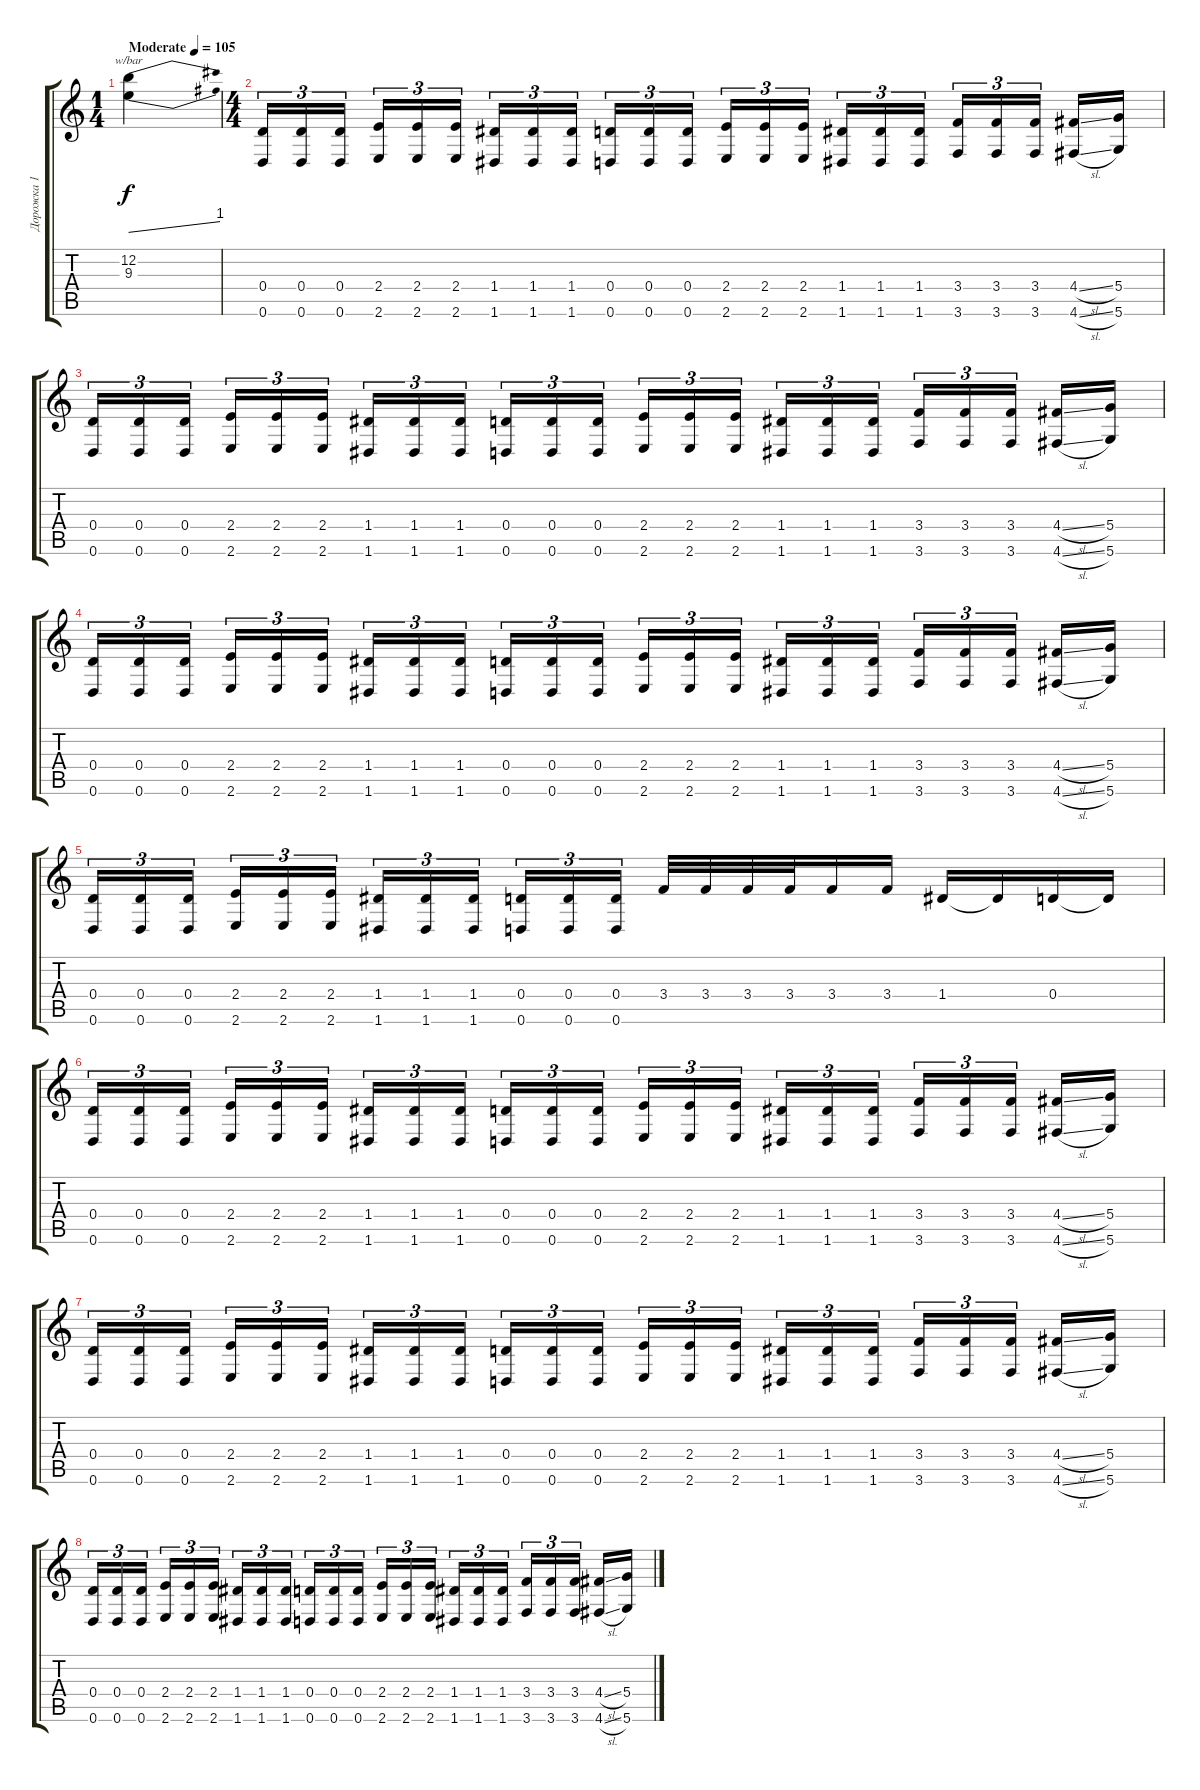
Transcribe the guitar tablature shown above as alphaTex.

\track ("Дорожка 1" "Дорожка 1") {instrument overdrivenguitar}
\staff {score tabs}
\tuning (E4 B3 G3 D3 A2 D2) {hide}
\ts (1 4)
\tempo (105 "Moderate")
\clef g2
\ks c
(12.2 9.3).4{tbe (dive default 0 0 60 4) dy f instrument overdrivenguitar} |
\ts (4 4)
(0.4 0.6).16{tu (3 2)} (0.4 0.6).16{tu (3 2)} (0.4 0.6).16{tu (3 2) beam splitsecondary} (2.4 2.6).16{tu (3 2)} (2.4 2.6).16{tu (3 2)} (2.4 2.6).16{tu (3 2)} (1.4 1.6).16{tu (3 2)} (1.4 1.6).16{tu (3 2)} (1.4 1.6).16{tu (3 2) beam splitsecondary} (0.4 0.6).16{tu (3 2)} (0.4 0.6).16{tu (3 2)} (0.4 0.6).16{tu (3 2)} (2.4 2.6).16{tu (3 2)} (2.4 2.6).16{tu (3 2)} (2.4 2.6).16{tu (3 2) beam splitsecondary} (1.4 1.6).16{tu (3 2)} (1.4 1.6).16{tu (3 2)} (1.4 1.6).16{tu (3 2)} (3.4 3.6).16{tu (3 2)} (3.4 3.6).16{tu (3 2)} (3.4 3.6).16{tu (3 2) beam splitsecondary} (4.4{sl} 4.6{sl}).16 (5.4 5.6).16 |
(0.4 0.6).16{tu (3 2)} (0.4 0.6).16{tu (3 2)} (0.4 0.6).16{tu (3 2) beam splitsecondary} (2.4 2.6).16{tu (3 2)} (2.4 2.6).16{tu (3 2)} (2.4 2.6).16{tu (3 2)} (1.4 1.6).16{tu (3 2)} (1.4 1.6).16{tu (3 2)} (1.4 1.6).16{tu (3 2) beam splitsecondary} (0.4 0.6).16{tu (3 2)} (0.4 0.6).16{tu (3 2)} (0.4 0.6).16{tu (3 2)} (2.4 2.6).16{tu (3 2)} (2.4 2.6).16{tu (3 2)} (2.4 2.6).16{tu (3 2) beam splitsecondary} (1.4 1.6).16{tu (3 2)} (1.4 1.6).16{tu (3 2)} (1.4 1.6).16{tu (3 2)} (3.4 3.6).16{tu (3 2)} (3.4 3.6).16{tu (3 2)} (3.4 3.6).16{tu (3 2) beam splitsecondary} (4.4{sl} 4.6{sl}).16 (5.4 5.6).16 |
(0.4 0.6).16{tu (3 2)} (0.4 0.6).16{tu (3 2)} (0.4 0.6).16{tu (3 2) beam splitsecondary} (2.4 2.6).16{tu (3 2)} (2.4 2.6).16{tu (3 2)} (2.4 2.6).16{tu (3 2)} (1.4 1.6).16{tu (3 2)} (1.4 1.6).16{tu (3 2)} (1.4 1.6).16{tu (3 2) beam splitsecondary} (0.4 0.6).16{tu (3 2)} (0.4 0.6).16{tu (3 2)} (0.4 0.6).16{tu (3 2)} (2.4 2.6).16{tu (3 2)} (2.4 2.6).16{tu (3 2)} (2.4 2.6).16{tu (3 2) beam splitsecondary} (1.4 1.6).16{tu (3 2)} (1.4 1.6).16{tu (3 2)} (1.4 1.6).16{tu (3 2)} (3.4 3.6).16{tu (3 2)} (3.4 3.6).16{tu (3 2)} (3.4 3.6).16{tu (3 2) beam splitsecondary} (4.4{sl} 4.6{sl}).16 (5.4 5.6).16 |
(0.4 0.6).16{tu (3 2)} (0.4 0.6).16{tu (3 2)} (0.4 0.6).16{tu (3 2) beam splitsecondary} (2.4 2.6).16{tu (3 2)} (2.4 2.6).16{tu (3 2)} (2.4 2.6).16{tu (3 2)} (1.4 1.6).16{tu (3 2)} (1.4 1.6).16{tu (3 2)} (1.4 1.6).16{tu (3 2) beam splitsecondary} (0.4 0.6).16{tu (3 2)} (0.4 0.6).16{tu (3 2)} (0.4 0.6).16{tu (3 2)} 3.4.32 3.4.32 3.4.32 3.4.32 3.4.16 3.4.16 1.4.16 1.4{t}.16 0.4.16 0.4{t}.16 |
(0.4 0.6).16{tu (3 2)} (0.4 0.6).16{tu (3 2)} (0.4 0.6).16{tu (3 2) beam splitsecondary} (2.4 2.6).16{tu (3 2)} (2.4 2.6).16{tu (3 2)} (2.4 2.6).16{tu (3 2)} (1.4 1.6).16{tu (3 2)} (1.4 1.6).16{tu (3 2)} (1.4 1.6).16{tu (3 2) beam splitsecondary} (0.4 0.6).16{tu (3 2)} (0.4 0.6).16{tu (3 2)} (0.4 0.6).16{tu (3 2)} (2.4 2.6).16{tu (3 2)} (2.4 2.6).16{tu (3 2)} (2.4 2.6).16{tu (3 2) beam splitsecondary} (1.4 1.6).16{tu (3 2)} (1.4 1.6).16{tu (3 2)} (1.4 1.6).16{tu (3 2)} (3.4 3.6).16{tu (3 2)} (3.4 3.6).16{tu (3 2)} (3.4 3.6).16{tu (3 2) beam splitsecondary} (4.4{sl} 4.6{sl}).16 (5.4 5.6).16 |
(0.4 0.6).16{tu (3 2)} (0.4 0.6).16{tu (3 2)} (0.4 0.6).16{tu (3 2) beam splitsecondary} (2.4 2.6).16{tu (3 2)} (2.4 2.6).16{tu (3 2)} (2.4 2.6).16{tu (3 2)} (1.4 1.6).16{tu (3 2)} (1.4 1.6).16{tu (3 2)} (1.4 1.6).16{tu (3 2) beam splitsecondary} (0.4 0.6).16{tu (3 2)} (0.4 0.6).16{tu (3 2)} (0.4 0.6).16{tu (3 2)} (2.4 2.6).16{tu (3 2)} (2.4 2.6).16{tu (3 2)} (2.4 2.6).16{tu (3 2) beam splitsecondary} (1.4 1.6).16{tu (3 2)} (1.4 1.6).16{tu (3 2)} (1.4 1.6).16{tu (3 2)} (3.4 3.6).16{tu (3 2)} (3.4 3.6).16{tu (3 2)} (3.4 3.6).16{tu (3 2) beam splitsecondary} (4.4{sl} 4.6{sl}).16 (5.4 5.6).16 |
(0.4 0.6).16{tu (3 2)} (0.4 0.6).16{tu (3 2)} (0.4 0.6).16{tu (3 2) beam splitsecondary} (2.4 2.6).16{tu (3 2)} (2.4 2.6).16{tu (3 2)} (2.4 2.6).16{tu (3 2)} (1.4 1.6).16{tu (3 2)} (1.4 1.6).16{tu (3 2)} (1.4 1.6).16{tu (3 2) beam splitsecondary} (0.4 0.6).16{tu (3 2)} (0.4 0.6).16{tu (3 2)} (0.4 0.6).16{tu (3 2)} (2.4 2.6).16{tu (3 2)} (2.4 2.6).16{tu (3 2)} (2.4 2.6).16{tu (3 2) beam splitsecondary} (1.4 1.6).16{tu (3 2)} (1.4 1.6).16{tu (3 2)} (1.4 1.6).16{tu (3 2)} (3.4 3.6).16{tu (3 2)} (3.4 3.6).16{tu (3 2)} (3.4 3.6).16{tu (3 2) beam splitsecondary} (4.4{sl} 4.6{sl}).16 (5.4 5.6).16
